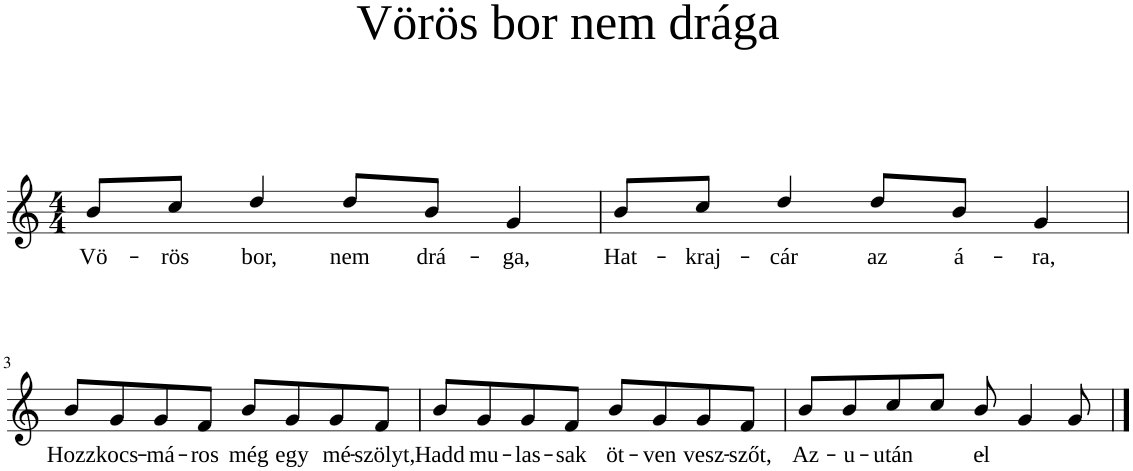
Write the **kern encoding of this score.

**kern	**text
*part1	*part1
*staff1	*staff1
*I"Piano	*
*I'Pno	*
*clefG2	*
*k[]	*
*M4/4	*
=1	=1
!	!LO:LY:b
8b/L	Vö-
!	!LO:LY:b
8cc/J	-rös
!	!LO:LY:b
4dd/	bor,
!	!LO:LY:b
8dd/L	nem
!	!LO:LY:b
8b/J	drá-
!	!LO:LY:b
4g/	-ga,
=2	=2
!	!LO:LY:b
8b/L	Hat-
!	!LO:LY:b
8cc/J	kraj-
!	!LO:LY:b
4dd/	-cár
!	!LO:LY:b
8dd/L	az
!	!LO:LY:b
8b/J	á-
!	!LO:LY:b
4g/	-ra,
!!LO:LB:g=z
=3	=3
!	!LO:LY:b
8b/L	Hozz
!	!LO:LY:b
8g/	kocs-
!	!LO:LY:b
8g/	-má-
!	!LO:LY:b
8f/J	-ros
!	!LO:LY:b
8b/L	még
!	!LO:LY:b
8g/	egy
!	!LO:LY:b
8g/	mé-
!	!LO:LY:b
8f/J	-szölyt,
=4	=4
!	!LO:LY:b
8b/L	Hadd
!	!LO:LY:b
8g/	mu-
!	!LO:LY:b
8g/	-las-
!	!LO:LY:b
8f/J	-sak
!	!LO:LY:b
8b/L	öt-
!	!LO:LY:b
8g/	-ven
!	!LO:LY:b
8g/	vesz-
!	!LO:LY:b
8f/J	-szőt,
=5	=5
!	!LO:LY:b
8b/L	Az-
!	!LO:LY:b
8b/	-u-
!	!LO:LY:b
8cc/	-után
8cc/J	.
!	!LO:LY:b
8b/	el-
4g/	.
8g/	.
==	==
*-	*-
